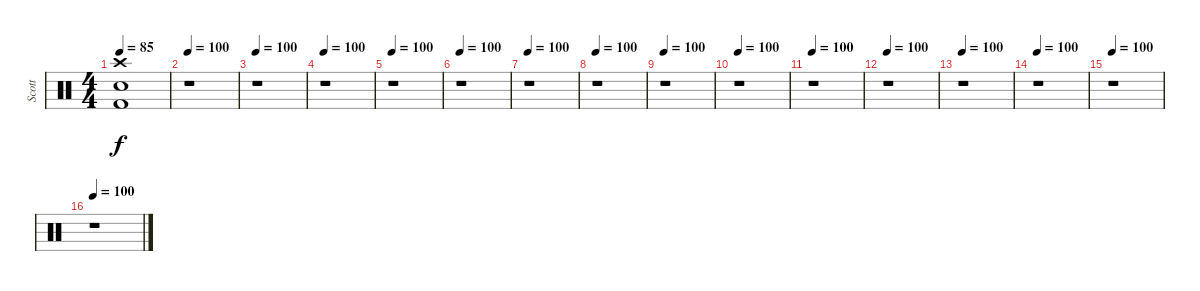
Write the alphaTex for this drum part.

\track ("Scott" "Scott") {instrument percussion}
\staff {score}
\articulation defaults
\ts (4 4)
\tempo 85
\clef neutral
\ks c
("Crash high (hit)" "Snare (hit) 2" "Kick (hit) 2").1{dy f} |
\tempo 100
r.1 |
\tempo 100
r.1 |
\tempo 100
r.1{volume 14} |
\tempo 100
r.1 |
\tempo 100
r.1 |
\tempo 100
r.1 |
\tempo 100
r.1 |
\tempo 100
r.1 |
\tempo 100
r.1 |
\tempo 100
r.1 |
\tempo 100
r.1 |
\tempo 100
r.1 |
\tempo 100
r.1 |
\tempo 100
r.1 |
\tempo 100
r.1
